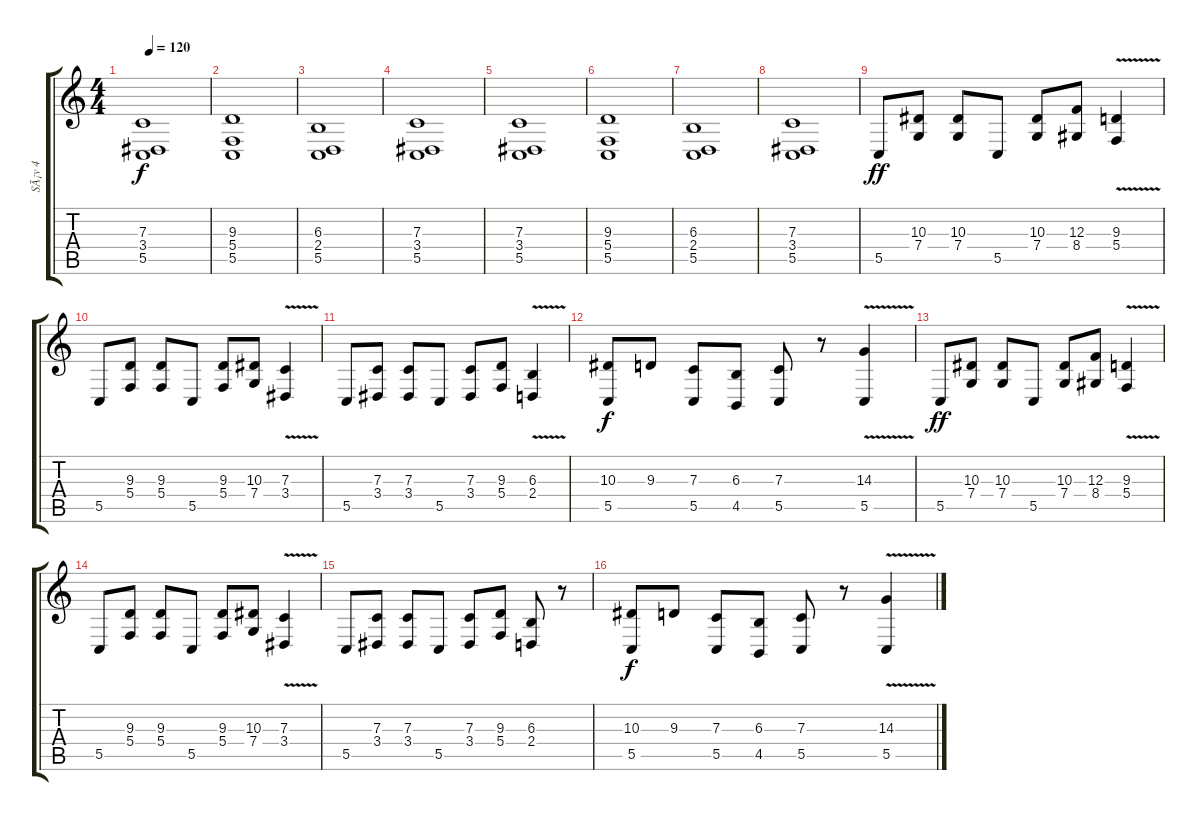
\track ("SÃ¡v 4" "SÃ¡v 4") {instrument synthstrings2}
\staff {score tabs}
\tuning (D4 A3 F3 C3 G2 C2) {hide}
\ts (4 4)
\tempo 120
\clef g2
\ks c
(7.3 3.4 5.5).1{dy f} |
(9.3 5.4 5.5).1 |
(6.3 2.4 5.5).1 |
(7.3 3.4 5.5).1 |
(7.3 3.4 5.5).1 |
(9.3 5.4 5.5).1 |
(6.3 2.4 5.5).1 |
(7.3 3.4 5.5).1 |
5.5.8{dy ff} (10.3 7.4).8 (10.3 7.4).8 5.5.8 (10.3 7.4).8 (12.3 8.4).8 (9.3{v} 5.4).4 |
5.5.8 (9.3 5.4).8 (9.3 5.4).8 5.5.8 (9.3 5.4).8 (10.3 7.4).8 (7.3{v} 3.4).4 |
5.5.8 (7.3 3.4).8 (7.3 3.4).8 5.5.8 (7.3 3.4).8 (9.3 5.4).8 (6.3{v} 2.4).4 |
(10.3 5.5).8{dy f} 9.3.8 (7.3 5.5).8 (6.3 4.5).8 (7.3 5.5).8 r.8 (14.3{v} 5.5{v}).4 |
5.5.8{dy ff} (10.3 7.4).8 (10.3 7.4).8 5.5.8 (10.3 7.4).8 (12.3 8.4).8 (9.3{v} 5.4).4 |
5.5.8 (9.3 5.4).8 (9.3 5.4).8 5.5.8 (9.3 5.4).8 (10.3 7.4).8 (7.3{v} 3.4).4 |
5.5.8 (7.3 3.4).8 (7.3 3.4).8 5.5.8 (7.3 3.4).8 (9.3 5.4).8 (6.3 2.4).8 r.8 |
(10.3 5.5).8{dy f} 9.3.8 (7.3 5.5).8 (6.3 4.5).8 (7.3 5.5).8 r.8 (14.3{v} 5.5{v}).4
